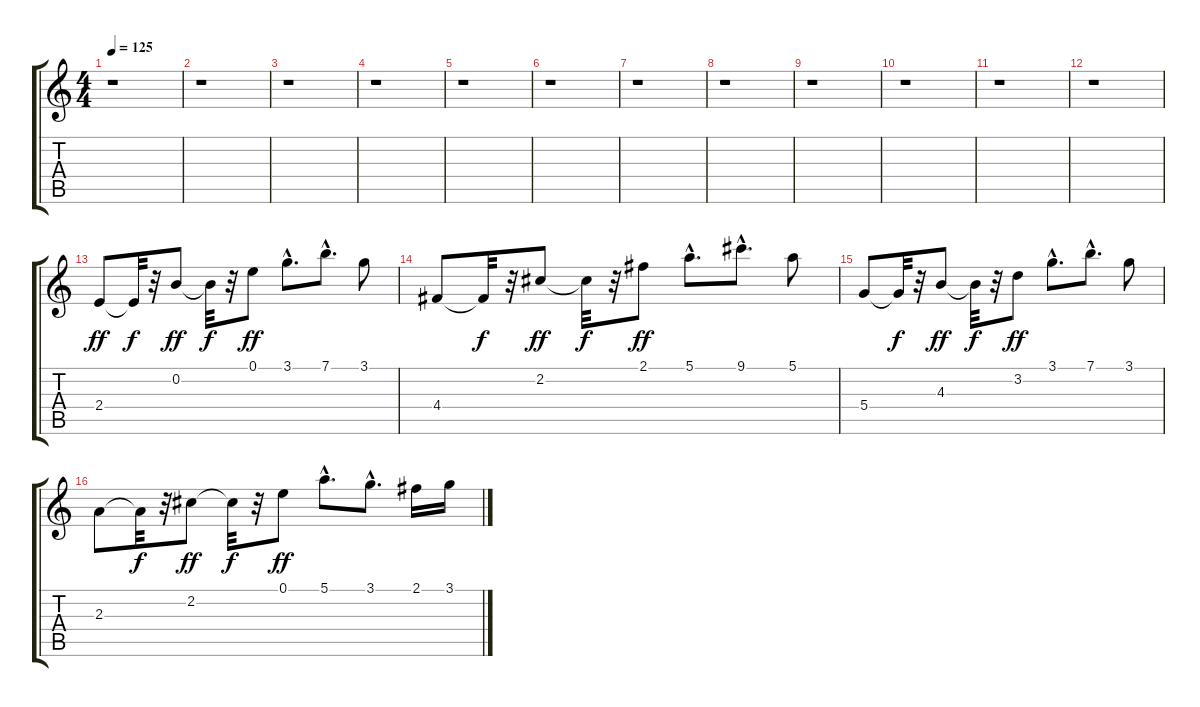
\track "" {instrument distortionguitar}
\staff {score tabs}
\tuning (E4 B3 G3 D3 A2 E2) {hide}
\ts (4 4)
\tempo 125
\clef g2
\ks c
r.1{dy f} |
r.1 |
r.1 |
r.1 |
r.1 |
r.1 |
r.1 |
r.1 |
r.1 |
r.1 |
r.1 |
r.1 |
2.4.8{dy ff} 2.4{t}.32{dy f} r.32 0.2.8{dy ff} 0.2{t}.32{dy f} r.32 0.1.8{dy ff} 3.1{hac}.8{d} 7.1{hac}.8{d} 3.1.8 |
4.4.8 4.4{t}.32{dy f} r.32 2.2.8{dy ff} 2.2{t}.32{dy f} r.32 2.1.8{dy ff} 5.1{hac}.8{d} 9.1{hac}.8{d} 5.1.8 |
5.4.8 5.4{t}.32{dy f} r.32 4.3.8{dy ff} 4.3{t}.32{dy f} r.32 3.2.8{dy ff} 3.1{hac}.8{d} 7.1{hac}.8{d} 3.1.8 |
2.3.8 2.3{t}.32{dy f} r.32 2.2.8{dy ff} 2.2{t}.32{dy f} r.32 0.1.8{dy ff} 5.1{hac}.8{d} 3.1{hac}.8{d} 2.1.16 3.1.16
